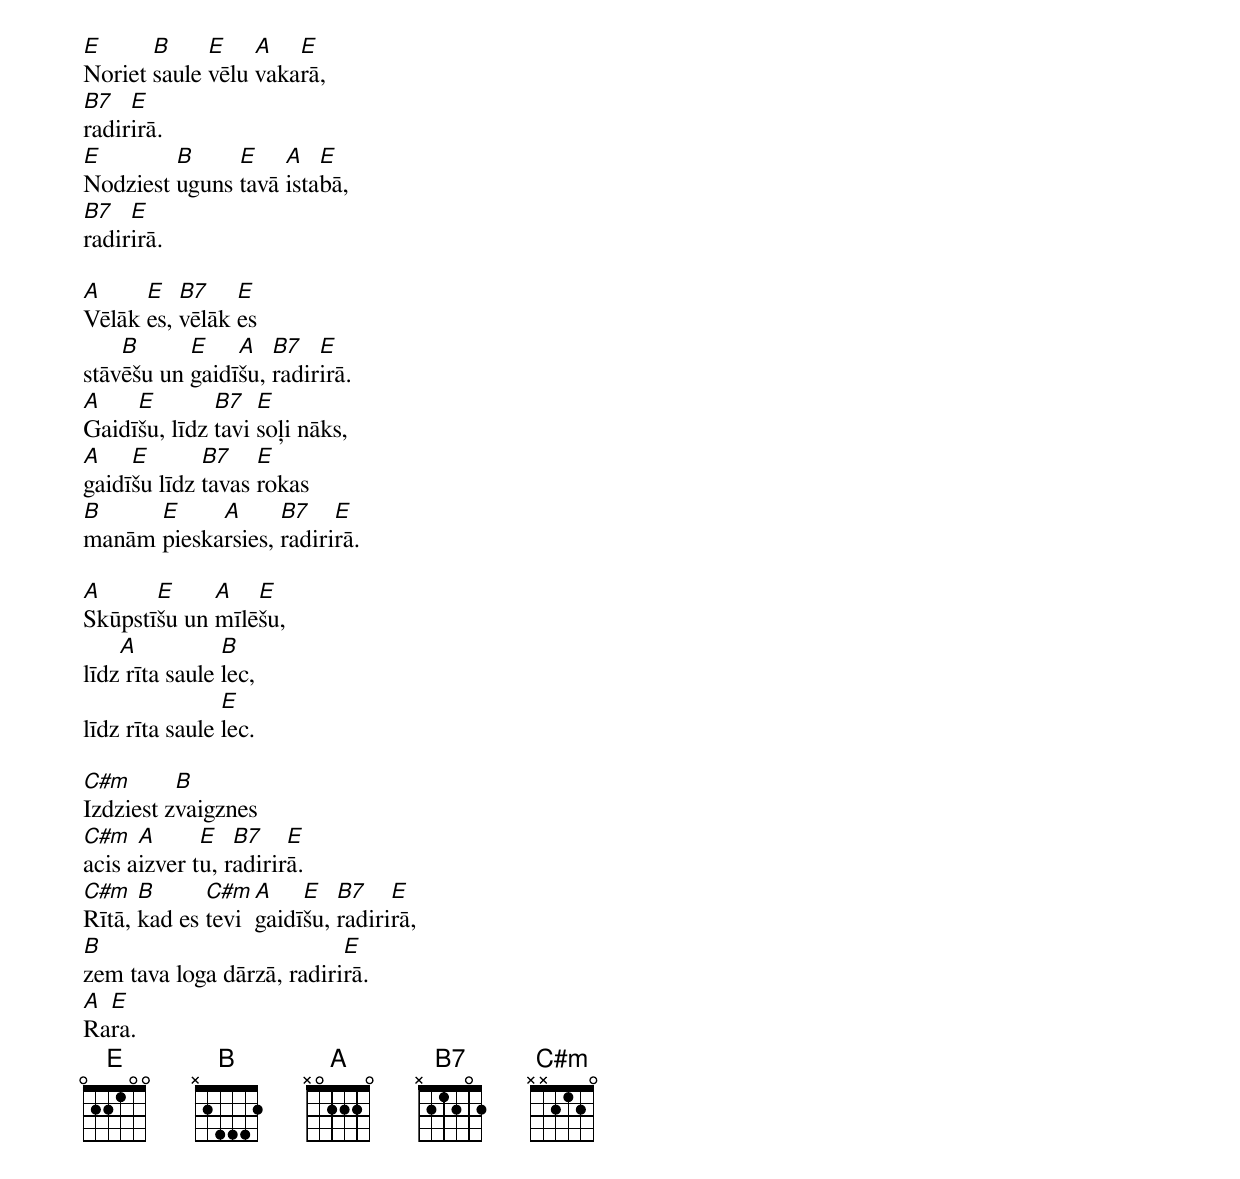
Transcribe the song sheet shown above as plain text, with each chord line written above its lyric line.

E      B     E    A   E
Noriet saule vēlu vakarā,
B7   E
radirirā.
E        B     E    A   E
Nodziest uguns tavā istabā,
B7   E
radirirā.

A     E   B7    E
Vēlāk es, vēlāk es
    B      E    A   B7   E
stāvēšu un gaidīšu, radirirā.
A    E        B7   E
Gaidīšu, līdz tavi soļi nāks,
A    E       B7    E
gaidīšu līdz tavas rokas
B     E     A      B7    E
manām pieskarsies, radirirā.

A      E     A   E
Skūpstīšu un mīlēšu,
    A           B
līdz rīta saule lec,
                E
līdz rīta saule lec.

C#m       B
Izdziest zvaigznes
C#m   A      E   B7    E
acis aizver tu, radirirā.
C#m   B      C#m  A    E   B7    E
Rītā, kad es tevi gaidīšu, radirirā,
B                          E
zem tava loga dārzā, radirirā.
A E
Rara.
